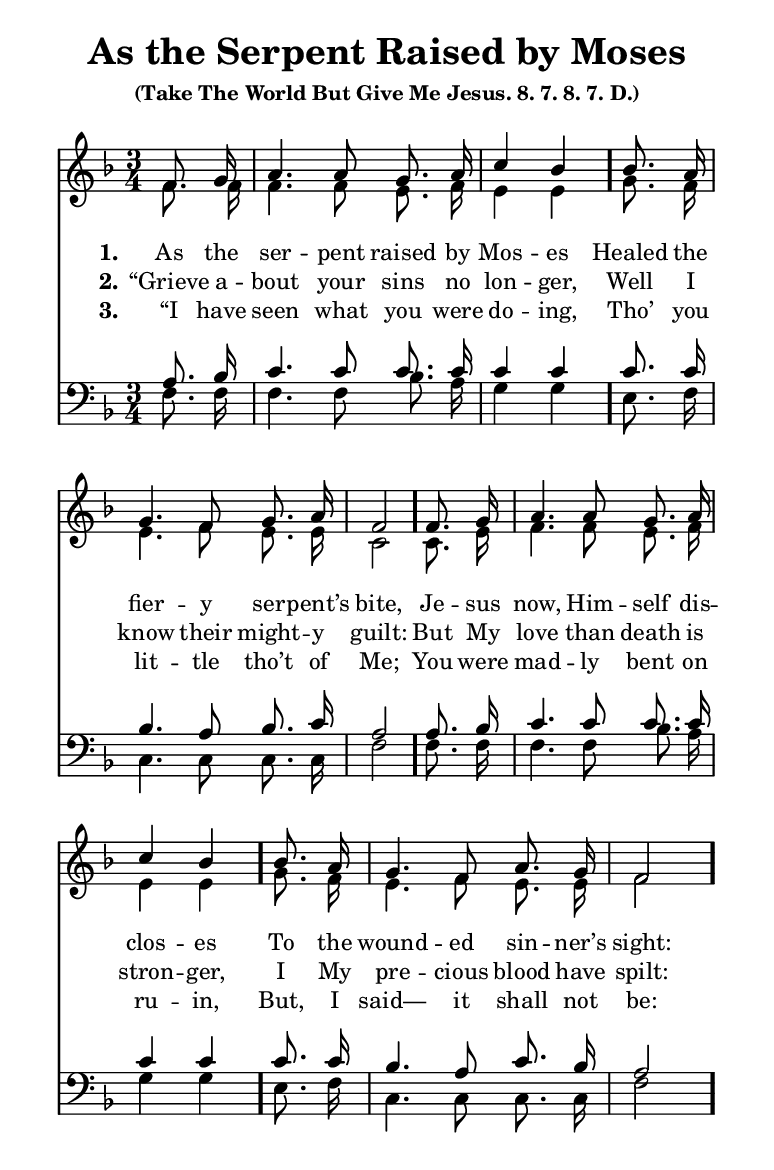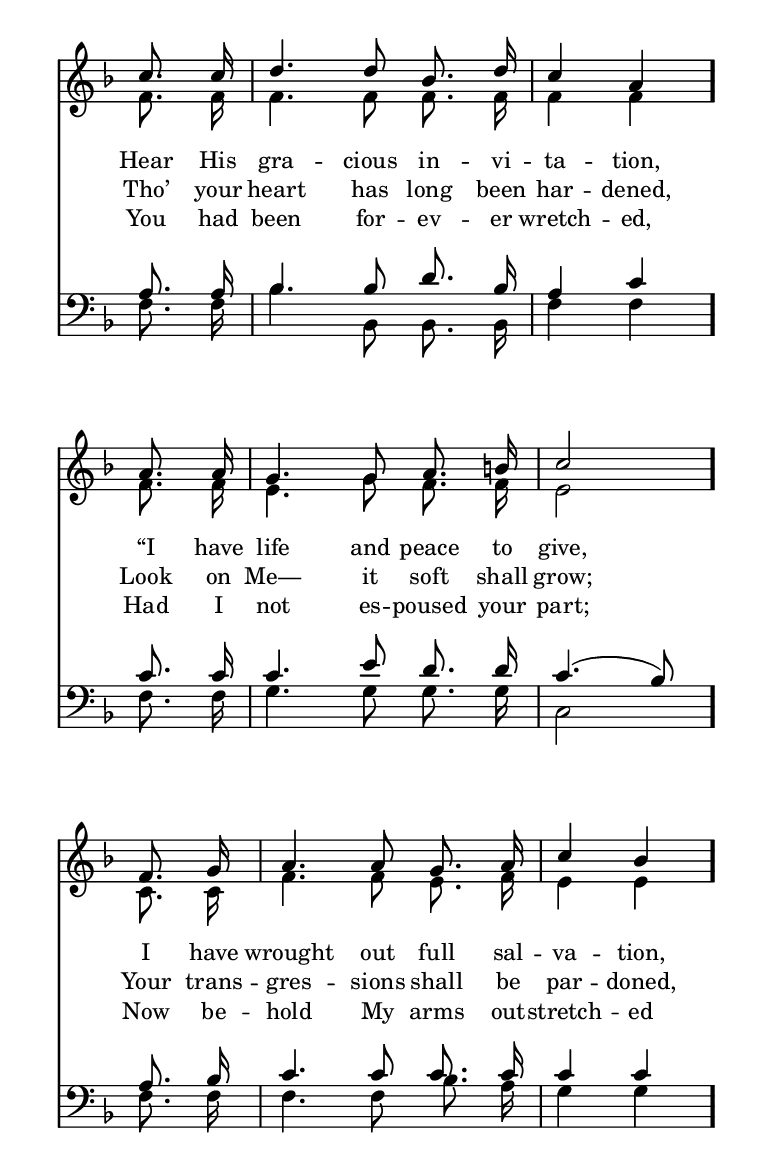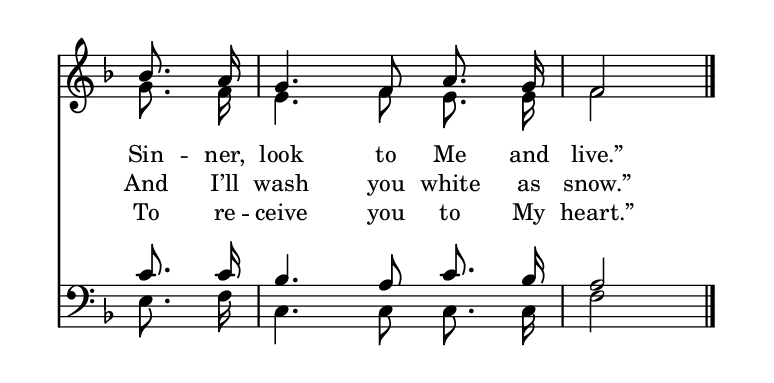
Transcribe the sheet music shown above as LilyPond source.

\include "common/global.ily"
\paper {
  \include "common/paper.ily"
}

\header{
  title = "As the Serpent Raised by Moses"
  subsubtitle = "(Take The World But Give Me Jesus. 8. 7. 8. 7. D.)"
  %meter = "8.7.8.7. D."
  %poet = ""
  %composer = ""
  %copyright = ""
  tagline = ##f
}

pattern = { f8. g16 | a4. a8 g8. a16 | c4 bes bes8. a16 | g4. f8 g8. a16 | f2 }

notesSoprano = {
\relative a' {

  f g | a a g a | c bes bes a | g f g a | f
  f g | a a g a | c bes bes a | g f a g | f
  c' c | d d bes d | c a a a | g g a b | c
  f, g | a a g a | c bes bes a | g f a g | f

}
}

notesAlto = {
\relative e' {

  f f | f f e f | e e g f | e f e e | c
  c e | f f e f | e e g f | e f e e | f
  f f | f f f f | f f f f | e g f f | e
  c c | f f e f | e e g f | e f e e | f

}
}

notesTenor = {
\relative a {

  a bes | c c c c | c c c c | bes a bes c | a
  a bes | c c c c | c c c c | bes a c bes | a
  a a | bes bes d bes | a c c c | c e d d | s \insert { c4.( bes8) } % slur
  a bes | c c c c | c c c c | bes a c bes | a

}
}

notesBass = {
\relative a {

  f f | f f bes a | g g e f | c c c c | f
  f f | f f bes a | g g e f | c c c c | f
  f f | bes bes, bes bes | f' f f f | g g g g | c,
  f f | f f bes a | g g e f | c c c c | f

}
}

global = {
  \include "common/overrides.ily"
  \autoBeamOff
  \override Staff.TimeSignature.style = #'() \time 3/4
  \once \override Score.MetronomeMark.transparent = ##t
  \tempo 4 = 70
  \key f \major
  \partial 4
}

wordsA = \lyricmode {
\set stanza = "1."

  As the ser -- pent raised by Mos -- es \bar "."
  Healed the fier -- y ser -- pent’s bite, \bar "."
  Je -- sus now, Him -- self dis -- clos -- es \bar "."
  To the wound -- ed sin -- ner’s sight: \bar "."
  Hear His gra -- cious in -- vi -- ta -- tion, \bar "."
  “I have life and peace to give, \bar "."
  I have wrought out full sal -- va -- tion, \bar "."
  Sin -- ner, look to Me and live.” \bar "."
}

wordsB = \lyricmode {
\set stanza = "2."

  “Grieve a -- bout your sins no lon -- ger,
  Well I know their might -- y guilt:
  But My love than death is stron -- ger,
  I My pre -- cious blood have spilt:
  Tho’ your heart has long been har -- dened,
  Look on Me— it soft shall grow;
  Your trans -- gres -- sions shall be par -- doned,
  And I’ll wash you white as snow.”
}

wordsC = \lyricmode {
\set stanza = "3."

  “I have seen what you were do -- ing,
  Tho’ you lit -- tle tho’t of Me;
  You were mad -- ly bent on ru -- in,
  But, I said— it shall not be:
  You had been for -- ev -- er wretch -- ed,
  Had I not es -- poused your part;
  Now be -- hold My arms out -- stretch -- ed
  To re -- ceive you to My heart.”
}


\score {
  \new ChoirStaff <<
    \set ChoirStaff.systemStartDelimiter = #'SystemStartBar
    \new Staff <<
      \clef "treble"
      \new Voice = "Soprano"  { \voiceOne \global \changePitch \pattern \notesSoprano \bar "|." }
      \new Voice = "Alto" { \voiceTwo \global \changePitch \pattern \notesAlto }
      \new Lyrics \lyricsto "Soprano" { \wordsA }
      \new Lyrics \lyricsto "Soprano" { \wordsB }
      \new Lyrics \lyricsto "Soprano" { \wordsC }
    >>
    \new Staff <<
      \clef "bass"
      \new Voice = "Tenor" { \voiceOne \global \changePitch \pattern \notesTenor }
      \new Voice = "Bass"  { \voiceTwo \global \changePitch \pattern \notesBass }
    >>
  >>
  \layout {
    \include "common/layout.ily"
  }
  \midi{
    \include "common/midi.ily"
  }
}

\version "2.18.0"  % necessary for upgrading to future LilyPond versions.

